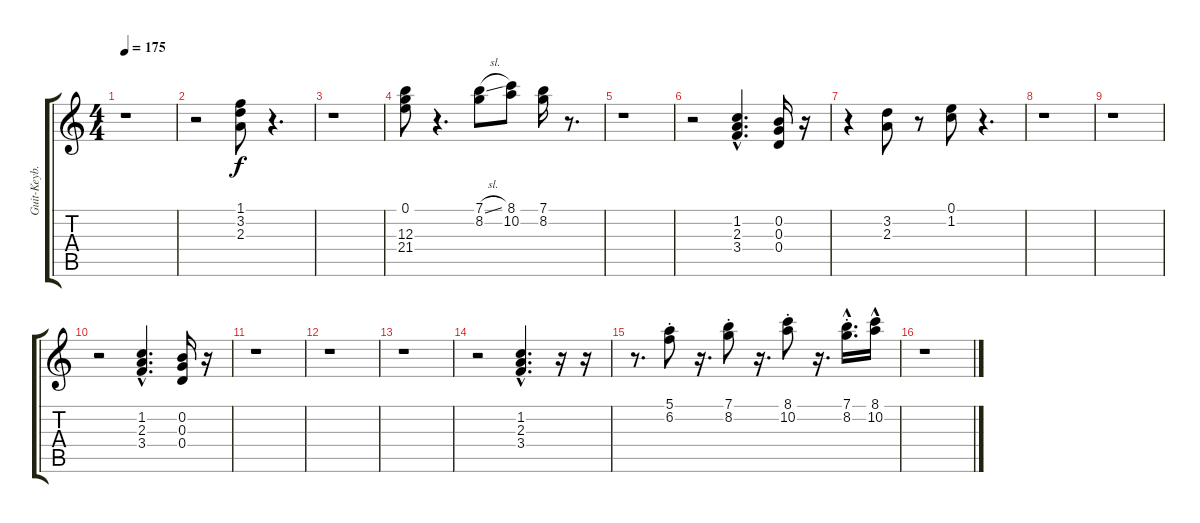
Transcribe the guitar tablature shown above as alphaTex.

\track ("Guit-Keyb." "Guit-Keyb.") {instrument overdrivenguitar}
\staff {score tabs}
\tuning (E4 B3 G3 D3 A2 E2) {hide}
\ts (4 4)
\tempo 175
\clef g2
\ks c
r.1{dy f} |
r.2 (1.1 3.2 2.3).8{instrument acousticgrandpiano} r.4{d} |
r.1 |
(0.1 12.3 21.4).8 r.4{d} (7.1{sl} 8.2).8 (8.1 10.2).8 (7.1 8.2).16 r.8{d} |
r.1 |
r.2 (1.2{hac} 2.3{hac} 3.4{hac}).4{d} (0.2 0.3 0.4).16 r.16 |
r.4 (3.2 2.3).8 r.8 (0.1 1.2).8 r.4{d} |
r.1 |
r.1 |
r.2 (1.2{hac} 2.3{hac} 3.4{hac}).4{d} (0.2 0.3 0.4).16 r.16 |
r.1 |
r.1 |
r.1 |
r.2 (1.2{hac} 2.3{hac} 3.4{hac}).4{d} r.16 r.16 |
r.8{d} (5.1{st} 6.2).8 r.16{d} (7.1{st} 8.2).8 r.16{d} (8.1{st} 10.2).8 r.16{d} (7.1{hac st} 8.2{hac}).16{d} (8.1 10.2{hac}).16 |
r.1
